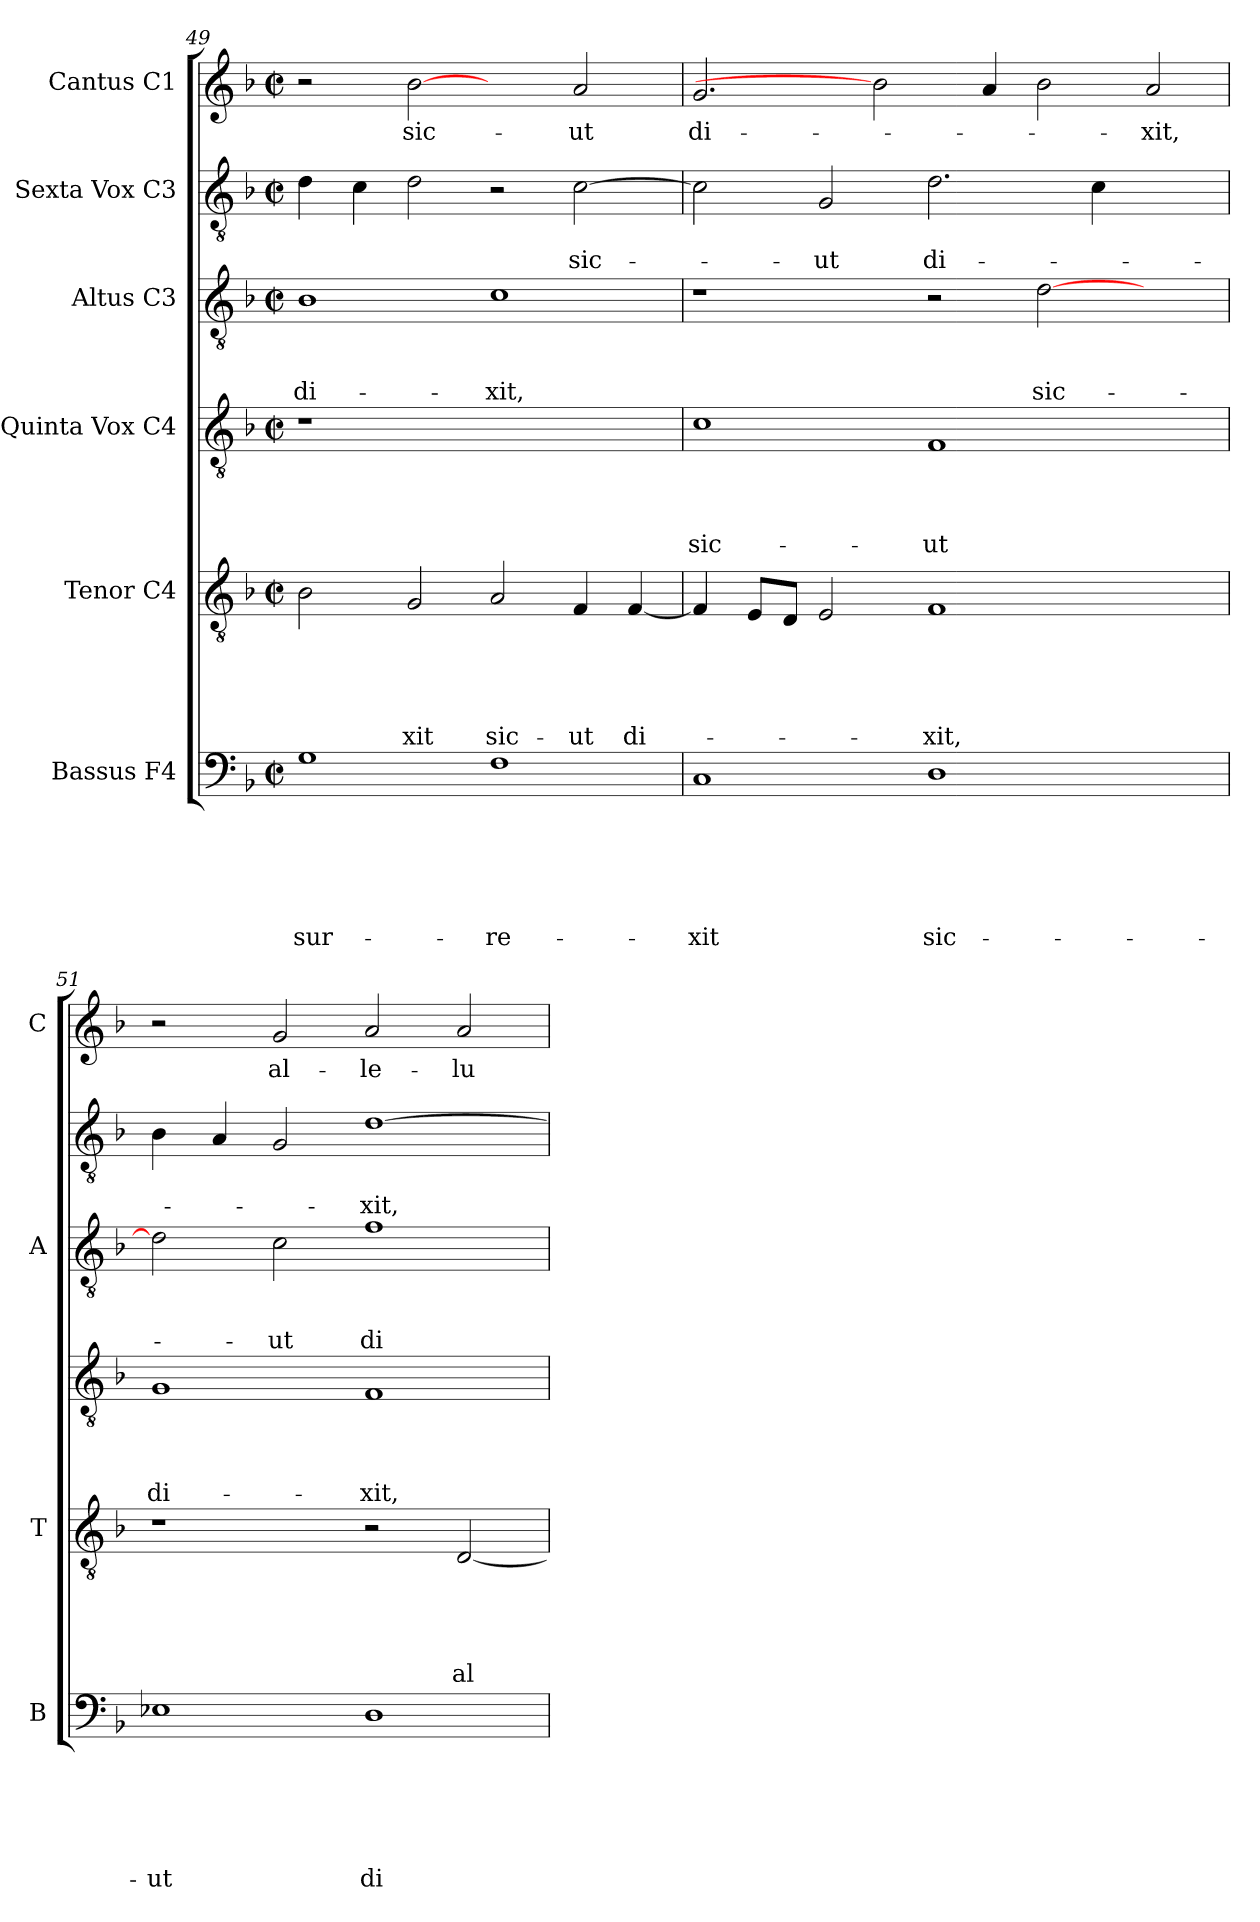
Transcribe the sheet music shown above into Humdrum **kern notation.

**kern	**text	**text	**text	**text	**text	**text	**kern	**text	**text	**text	**text	**text	**kern	**text	**text	**text	**text	**kern	**text	**text	**text	**kern	**text	**text	**kern	**text
*part6	*part6	*part6	*part6	*part6	*part6	*part6	*part5	*part5	*part5	*part5	*part5	*part5	*part4	*part4	*part4	*part4	*part4	*part3	*part3	*part3	*part3	*part2	*part2	*part2	*part1	*part1
*staff6	*staff6	*staff6	*staff6	*staff6	*staff6	*staff6	*staff5	*staff5	*staff5	*staff5	*staff5	*staff5	*staff4	*staff4	*staff4	*staff4	*staff4	*staff3	*staff3	*staff3	*staff3	*staff2	*staff2	*staff2	*staff1	*staff1
*I"Bassus F4	*	*	*	*	*	*	*I"Tenor C4	*	*	*	*	*	*I"Quinta Vox C4	*	*	*	*	*I"Altus C3	*	*	*	*I"Sexta Vox C3	*	*	*I"Cantus C1	*
*I'B	*	*	*	*	*	*	*I'T	*	*	*	*	*	*	*	*	*	*	*I'A	*	*	*	*	*	*	*I'C	*
*clefF4	*	*	*	*	*	*	*clefGv2	*	*	*	*	*	*clefGv2	*	*	*	*	*clefGv2	*	*	*	*clefGv2	*	*	*clefG2	*
*k[b-]	*	*	*	*	*	*	*k[b-]	*	*	*	*	*	*k[b-]	*	*	*	*	*k[b-]	*	*	*	*k[b-]	*	*	*k[b-]	*
*F:	*	*	*	*	*	*	*F:	*	*	*	*	*	*F:	*	*	*	*	*F:	*	*	*	*F:	*	*	*F:	*
*M2/2	*	*	*	*	*	*	*M2/2	*	*	*	*	*	*M2/2	*	*	*	*	*M2/2	*	*	*	*M2/2	*	*	*M2/2	*
*met(c|)	*	*	*	*	*	*	*met(c|)	*	*	*	*	*	*met(c|)	*	*	*	*	*met(c|)	*	*	*	*met(c|)	*	*	*met(c|)	*
=49	=49	=49	=49	=49	=49	=49	=49	=49	=49	=49	=49	=49	=49	=49	=49	=49	=49	=49	=49	=49	=49	=49	=49	=49	=49	=49
!	!	!	!	!	!	!LO:LY:b	!	!	!	!	!	!	!	!	!	!	!	!	!	!	!LO:LY:b	!	!	!	!	!
1G	.	.	.	.	.	-sur-	2B-\	.	.	.	.	.	1r	.	.	.	.	1B-	.	.	di-	4d\	.	.	2r	.
.	.	.	.	.	.	.	.	.	.	.	.	.	.	.	.	.	.	.	.	.	.	4c\	.	.	.	.
!	!	!	!	!	!	!	!	!	!	!	!	!LO:LY:b	!	!	!	!	!	!	!	!	!	!	!	!	!	!LO:LY:b
.	.	.	.	.	.	.	2G/	.	.	.	.	-xit	.	.	.	.	.	.	.	.	.	2d\	.	.	[2b-	sic-
!	!	!	!	!	!	!LO:LY:b	!	!	!	!	!	!LO:LY:b	!	!	!	!	!	!	!	!	!LO:LY:b	!	!	!	!	!
1F	.	.	.	.	.	-re-	2A/	.	.	.	.	sic-	1ryy	.	.	.	.	1c	.	.	-xit,	2r	.	.	2ryy	.
!	!	!	!	!	!	!	!	!	!	!	!	!LO:LY:b	!	!	!	!	!	!	!	!	!	!	!	!LO:LY:b	!	!LO:LY:b
.	.	.	.	.	.	.	4F/	.	.	.	.	-ut	.	.	.	.	.	.	.	.	.	[2c\	.	sic-	2a/	-ut
!	!	!	!	!	!	!	!	!	!	!	!	!LO:LY:b	!	!	!	!	!	!	!	!	!	!	!	!	!	!
.	.	.	.	.	.	.	[4F/	.	.	.	.	di-	.	.	.	.	.	.	.	.	.	.	.	.	.	.
=50	=50	=50	=50	=50	=50	=50	=50	=50	=50	=50	=50	=50	=50	=50	=50	=50	=50	=50	=50	=50	=50	=50	=50	=50	=50	=50
!	!	!	!	!	!	!LO:LY:b	!	!	!	!	!	!	!	!	!	!	!LO:LY:b	!	!	!	!	!	!	!	!	!LO:LY:b
1C	.	.	.	.	.	-xit	4F/]	.	.	.	.	.	1c	.	.	.	sic-	1r	.	.	.	2c\]	.	.	2.g/	di-
.	.	.	.	.	.	.	8E/L	.	.	.	.	.	.	.	.	.	.	.	.	.	.	.	.	.	.	.
.	.	.	.	.	.	.	8D/J	.	.	.	.	.	.	.	.	.	.	.	.	.	.	.	.	.	.	.
!	!	!	!	!	!	!	!	!	!	!	!	!	!	!	!	!	!	!	!	!	!	!	!	!LO:LY:b	!	!
.	.	.	.	.	.	.	2E/	.	.	.	.	.	.	.	.	.	.	.	.	.	.	2G/	.	-ut	.	.
.	.	.	.	.	.	.	.	.	.	.	.	.	.	.	.	.	.	.	.	.	.	.	.	.	2b-]	.
!	!	!	!	!	!	!LO:LY:b	!	!	!	!	!	!LO:LY:b	!	!	!	!	!LO:LY:b	!	!	!	!	!	!	!LO:LY:b	!	!
1D	.	.	.	.	.	sic-	1F	.	.	.	.	-xit,	1F	.	.	.	-ut	2r	.	.	.	2.d\	.	di-	.	.
.	.	.	.	.	.	.	.	.	.	.	.	.	.	.	.	.	.	.	.	.	.	.	.	.	4a/	.
!	!	!	!	!	!	!	!	!	!	!	!	!	!	!	!	!	!	!	!	!	!LO:LY:b	!	!	!	!	!
.	.	.	.	.	.	.	.	.	.	.	.	.	.	.	.	.	.	[2d\	.	.	sic-	.	.	.	2b-\	.
.	.	.	.	.	.	.	.	.	.	.	.	.	.	.	.	.	.	.	.	.	.	4c\	.	.	.	.
!	!	!	!	!	!	!	!	!	!	!	!	!	!	!	!	!	!	!	!	!	!	!	!	!	!	!LO:LY:b
2ryy	.	.	.	.	.	.	2ryy	.	.	.	.	.	2ryy	.	.	.	.	2ryy	.	.	.	2ryy	.	.	2a/	-xit,
=51	=51	=51	=51	=51	=51	=51	=51	=51	=51	=51	=51	=51	=51	=51	=51	=51	=51	=51	=51	=51	=51	=51	=51	=51	=51	=51
!	!	!	!	!	!	!LO:LY:b	!	!	!	!	!	!	!	!	!	!	!LO:LY:b	!	!	!	!	!	!	!	!	!
1E-X	.	.	.	.	.	-ut	1r	.	.	.	.	.	1G	.	.	.	di-	2d\]	.	.	.	4B-\	.	.	2r	.
.	.	.	.	.	.	.	.	.	.	.	.	.	.	.	.	.	.	.	.	.	.	4A/	.	.	.	.
!	!	!	!	!	!	!	!	!	!	!	!	!	!	!	!	!	!	!	!	!	!LO:LY:b	!	!	!	!	!LO:LY:b
.	.	.	.	.	.	.	.	.	.	.	.	.	.	.	.	.	.	2c\	.	.	-ut	2G/	.	.	2g/	al-
!	!	!	!	!	!	!LO:LY:b	!	!	!	!	!	!	!	!	!	!	!LO:LY:b	!	!	!	!LO:LY:b	!	!	!LO:LY:b	!	!LO:LY:b
1D	.	.	.	.	.	di-	2r	.	.	.	.	.	1F	.	.	.	-xit,	1f	.	.	di-	[1d	.	-xit,	2a/	-le-
!	!	!	!	!	!	!	!	!	!	!	!	!LO:LY:b	!	!	!	!	!	!	!	!	!	!	!	!	!	!LO:LY:b
.	.	.	.	.	.	.	[2D/	.	.	.	.	al-	.	.	.	.	.	.	.	.	.	.	.	.	2a/	-lu-
=	=	=	=	=	=	=	=	=	=	=	=	=	=	=	=	=	=	=	=	=	=	=	=	=	=	=
*-	*-	*-	*-	*-	*-	*-	*-	*-	*-	*-	*-	*-	*-	*-	*-	*-	*-	*-	*-	*-	*-	*-	*-	*-	*-	*-
